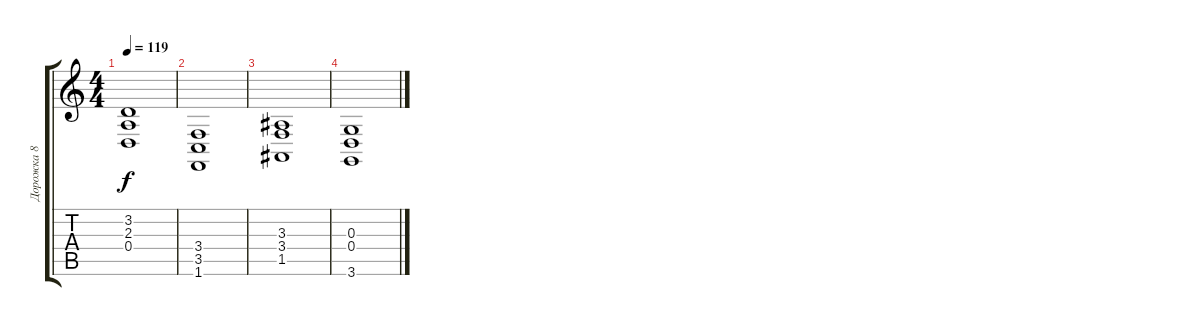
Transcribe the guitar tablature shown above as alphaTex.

\track ("Дорожка 8" "Дорожка 8") {instrument pad8sweep}
\staff {score tabs}
\tuning (E4 B3 G3 D3 A2 E2) {hide}
\ts (4 4)
\tempo 119
\clef g2
\ks c
(3.2 2.3 0.4).1{dy f} |
(3.4 3.5 1.6).1 |
(3.3 3.4 1.5).1 |
(0.3 0.4 3.6).1
